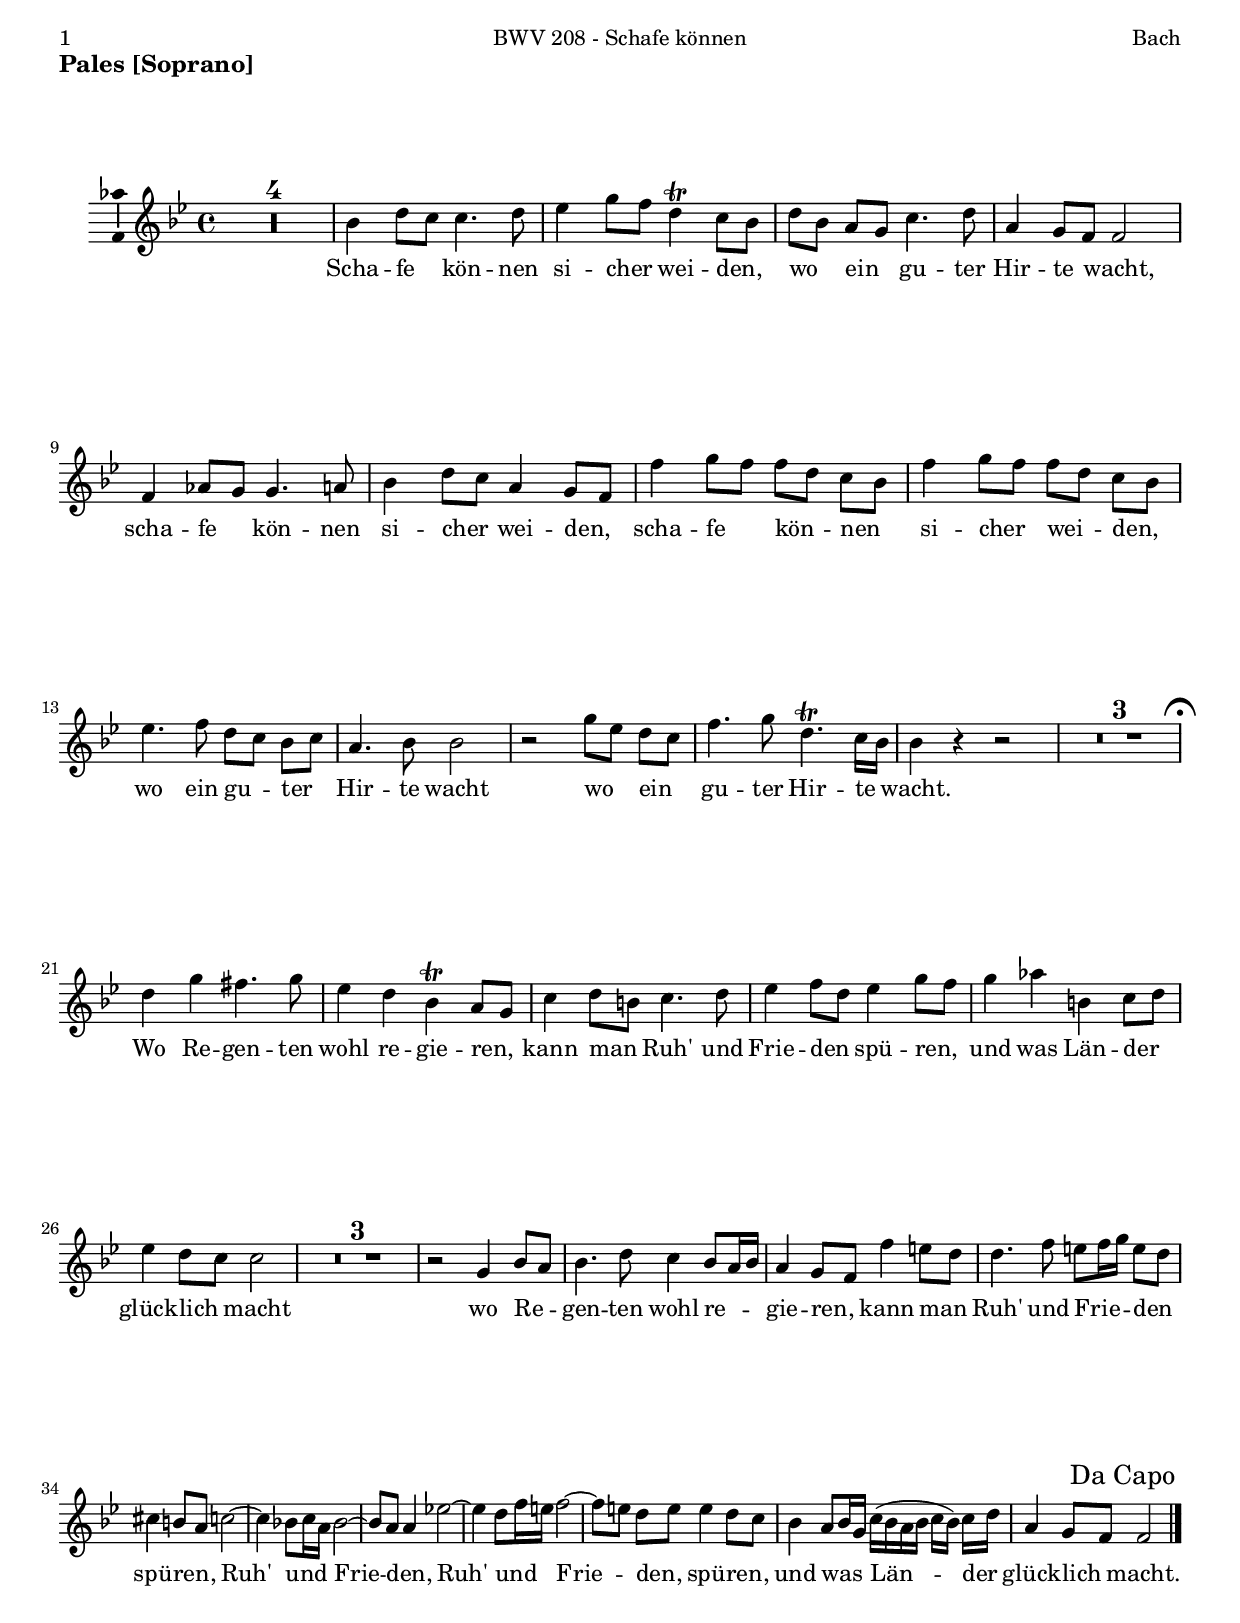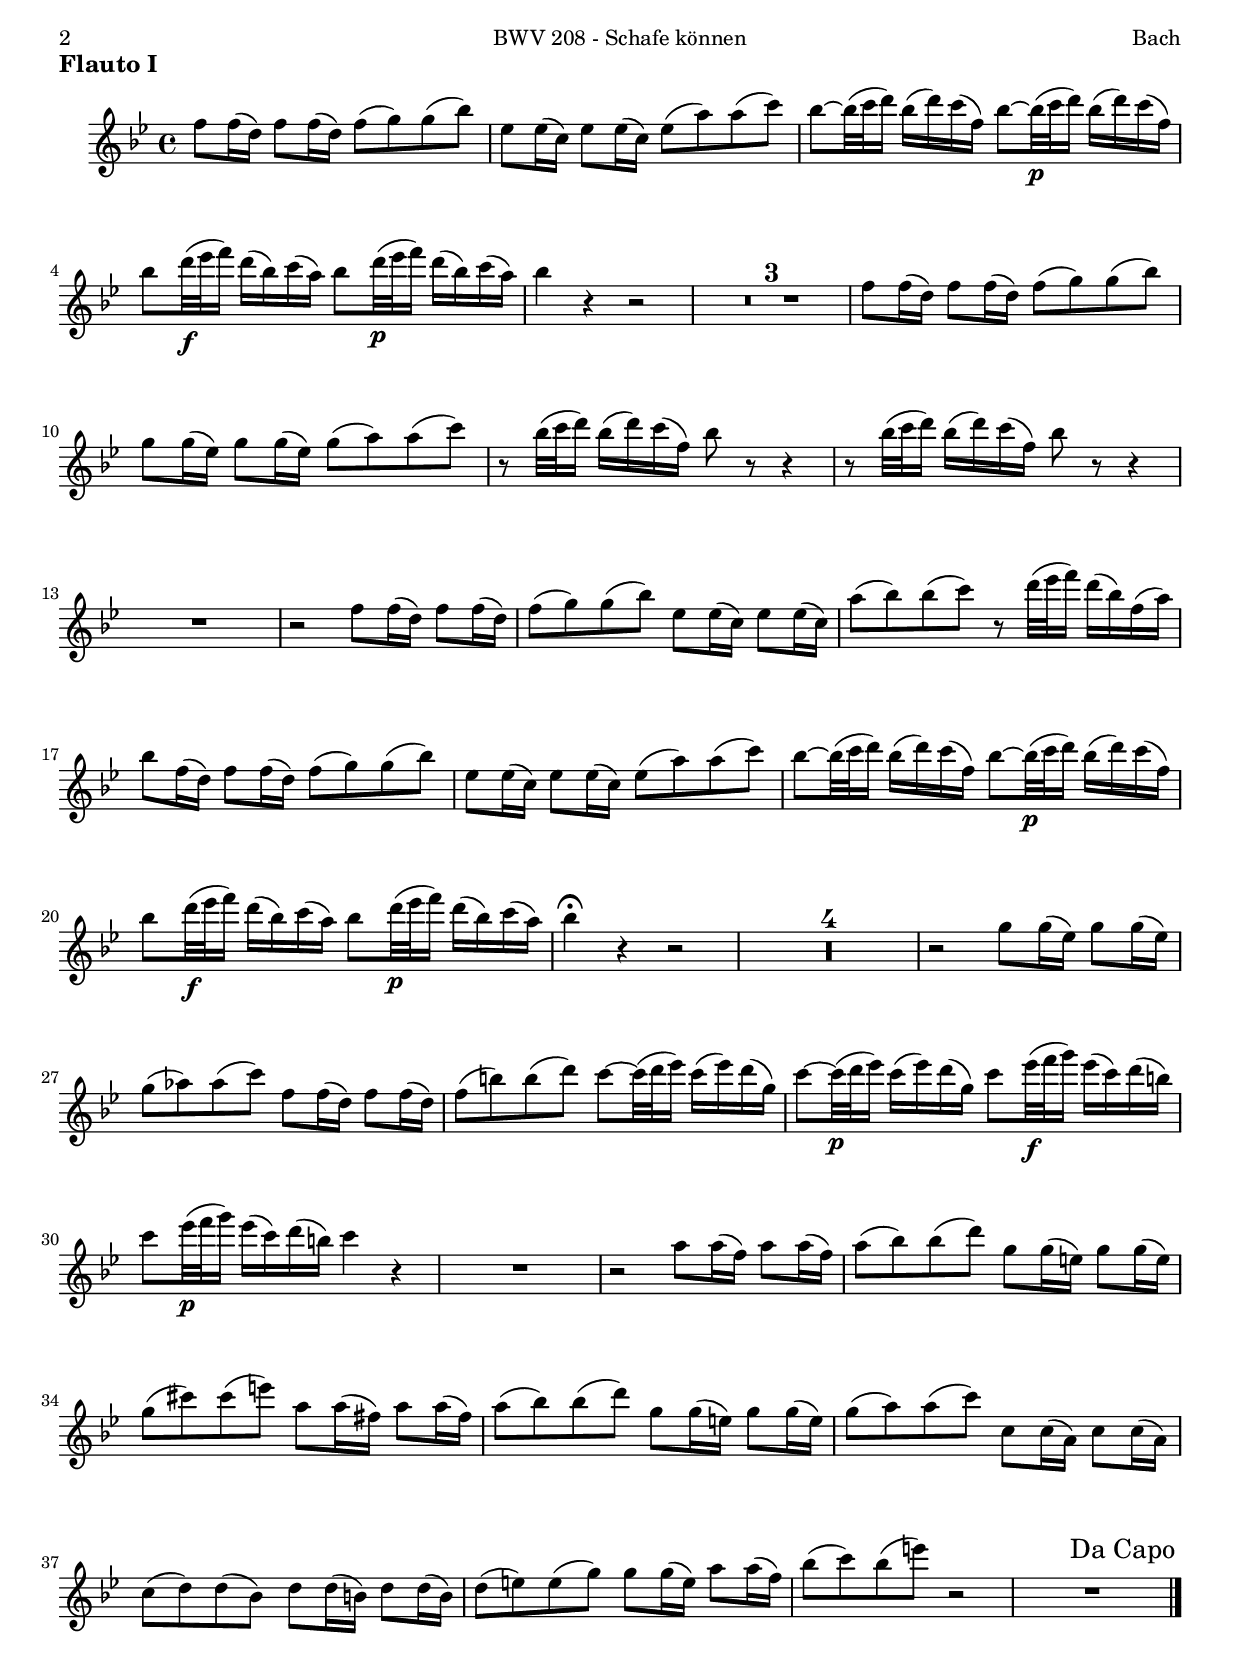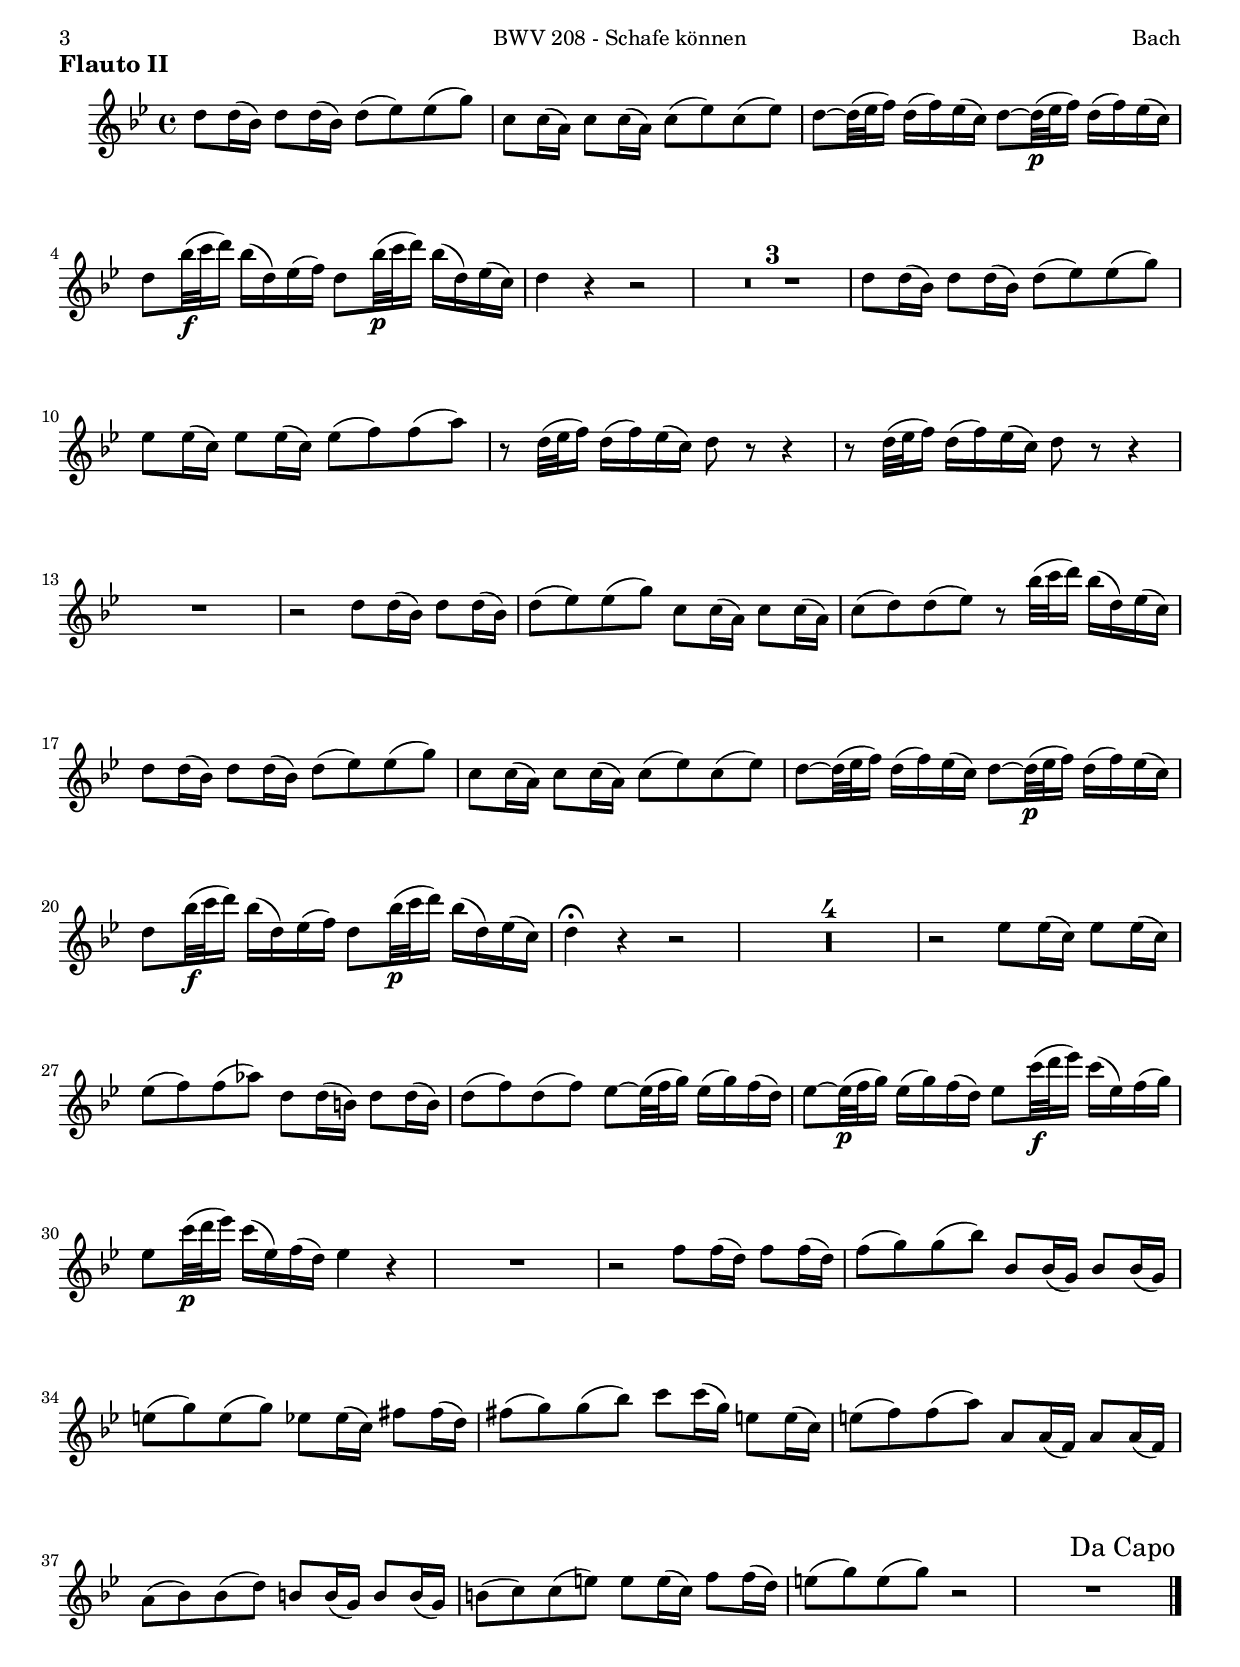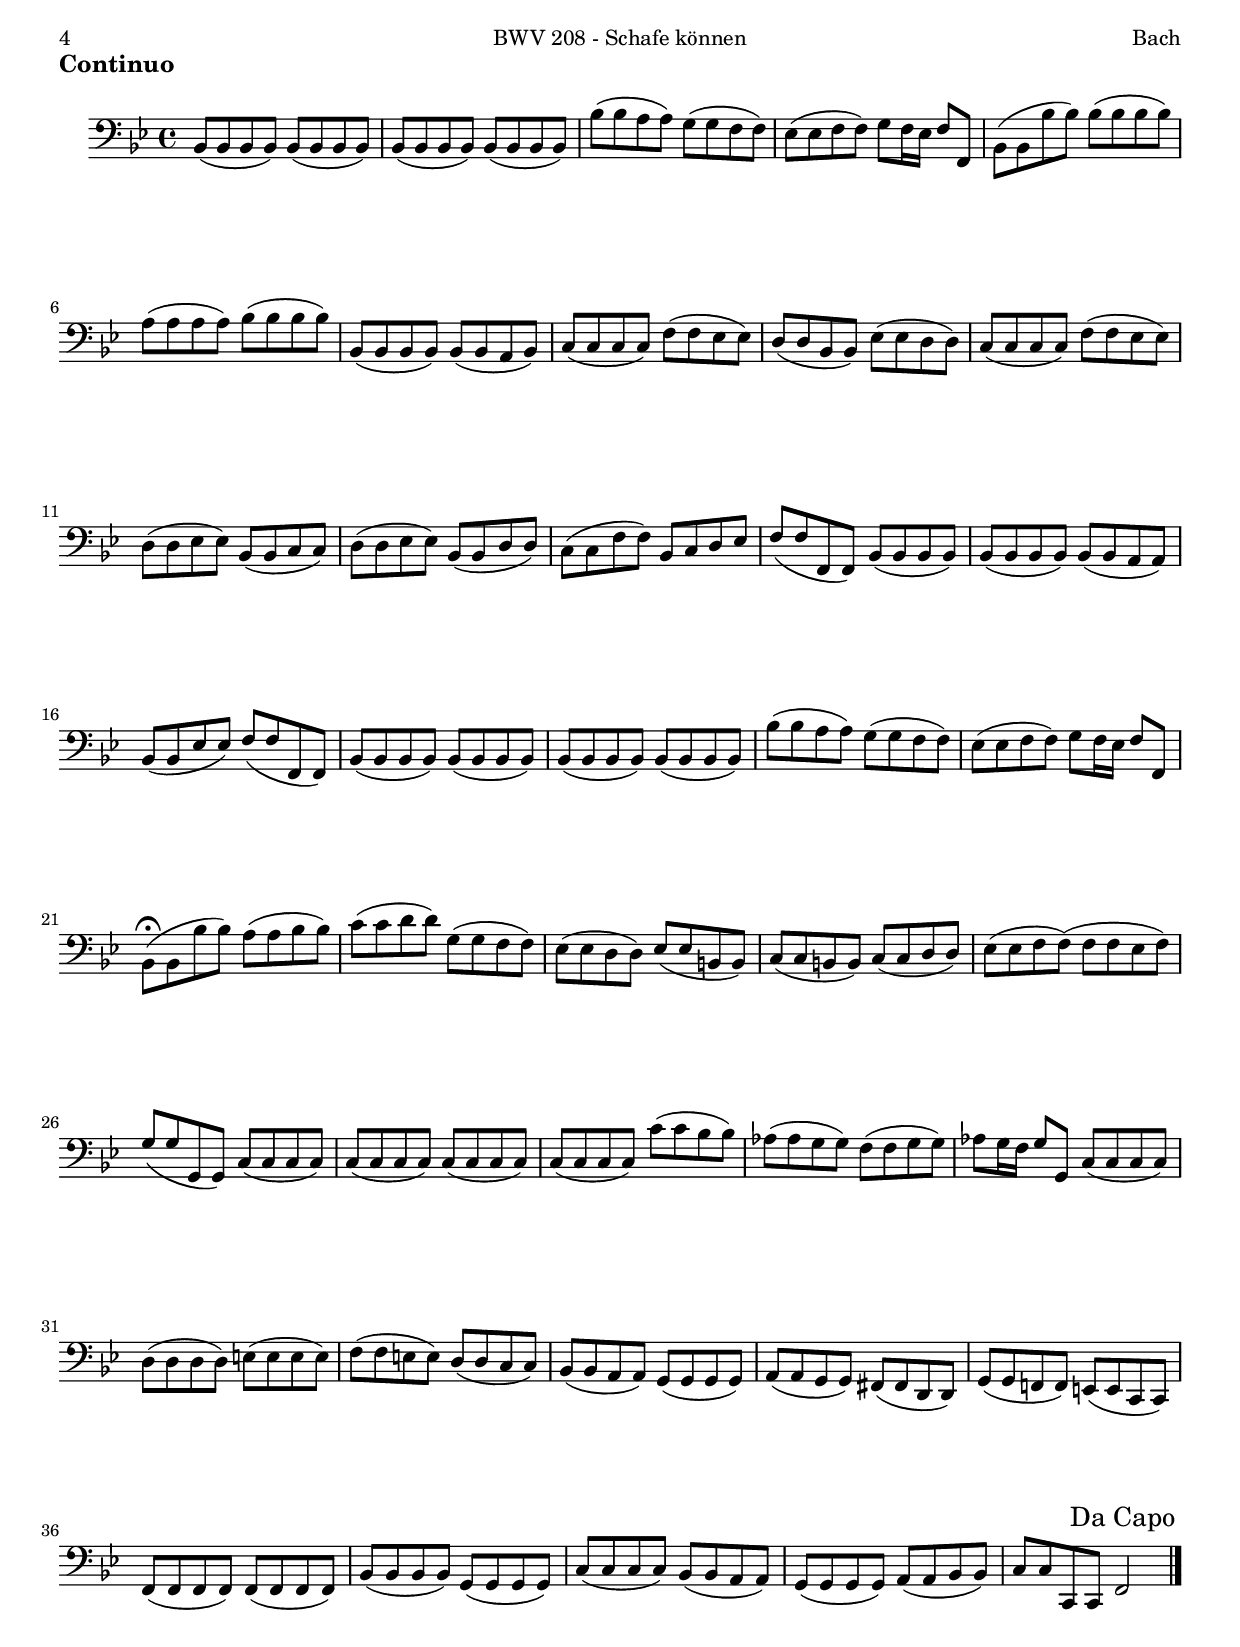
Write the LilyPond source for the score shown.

\version "2.18.0"

#(set-default-paper-size "a4")
#(set-global-staff-size 18.5)
#(ly:set-option 'point-and-click #f)
%nomobile

italicas=\override LyricText.font-shape = #'italic
rectas=\override LyricText.font-shape = #'upright
ss=\once \set suggestAccidentals = ##t
mtempo={\tempo 4 = 52}
pfermata=\markup{"(" \musicglyph #"scripts.ufermata" ")"}

htitle="BWV 208 - Schafe können"
hcomposer="Bach"
%{
\header {
	title=\markup{\fontsize #3 "9. Schafe können"}
	subtitle="Hunting Cantata BWV 208"
        subsubtitle=\markup{\null \vspace #1 }
        composer="Johann Sebastian Bach (1685-1750)"
        pdfauthor=\composer
       %opus="(-)"
	poet=\markup{"Arie"}
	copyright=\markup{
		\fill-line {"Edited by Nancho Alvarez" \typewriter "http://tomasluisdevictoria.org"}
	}
%	tagline=""
}
%}
global={
  \compressFullBarRests
  \key bes \major \time 4/4
  \skip 1*40 \bar "|."
  \override Score.RehearsalMark.self-alignment-X=#right
  \override Score.RehearsalMark.padding = #1.5
  \mark \markup{"Da Capo"}

}


soprano=\relative c''{
        \set autoBeaming=##f
        R1*4
        bes4 d8[ c] c4. d8
        ees4 g8[ f] d4^\trill c8[ bes]
        d[ bes] a[ g] c4. d8
        a4 g8[ f] f2
        f4 aes8[ g] g4. a8
        bes4 d8[ c] a4 g8[ f]
        f'4 g8[ f] f[ d] c[ bes]
        f'4 g8[ f] f[ d] c[ bes]
        ees4. f8 d8[ c] bes[ c]
        a4. bes8 bes2
        r2 g'8[ ees] d[ c]
        f4. g8 d4.^\trill c16[ bes]
        bes4 r r2
        R1*3
        \once \override Score.RehearsalMark.break-visibility = #end-of-line-visible
        \mark \markup{\musicglyph #"scripts.ufermata"}
        \break
        d4 g fis4. g8
        ees4 d bes^\trill a8[ g]
        c4 d8[ b] c4. d8
        ees4 f8[ d] ees4 g8[ f]
        g4 aes b, c8[ d]
        ees4 d8[ c] c2
        R1*3
        r2 g4 bes8[ a]
        bes4. d8 c4 bes8[ a16 bes]
        a4 g8[ f] f'4 e8[ d]
        d4. f8 e8[ f16 g] e8[ d]
        cis4 b8[ a] c2 ~
        c4 bes!8[ c16 a] bes2 ~
        bes8[ a] a4 ees'!2 ~
        ees4 d8[ f16 e] f2 ~
        f8[ e] d[ e] e4 d8[ c]
        bes4 a8[ bes16 g] c16[( bes a bes] c[ bes]) c[ d]
        a4 g8[ f] f2
}

flautauno = \relative c'' {
  \set autoBeaming=##t
  f8 f16( d) f8 f16( d) f8( g) g( bes)
  ees,8 ees16( c) ees8 ees16( c) ees8( a) a( c)
  bes8 ~ bes32( c d16) bes( d) c( f,) bes8 ~ bes32(-\p c d16) bes( d) c( f,)
  bes8 d32(-\f ees f16) d16( bes) c( a) bes8 d32(-\p ees f16) d16( bes) c( a)
  bes4 r r2
  R1*3
  f8 f16( d) f8 f16( d) f8( g) g( bes)
  g8 g16( ees) g8 g16( ees) g8( a) a( c)
  r8 bes32( c d16) bes( d) c( f,) bes8 r r4
  r8 bes32( c d16) bes( d) c( f,) bes8 r r4
  R1
  r2 f8 f16( d) f8 f16( d)
  f8( g) g( bes) ees,8 ees16( c) ees8 ees16( c)
  a'8( bes) bes( c) r8 d32( ees f16) d16( bes) f( a)
  bes8 f16( d) f8 f16( d) f8( g) g( bes)
  ees,8 ees16( c) ees8 ees16( c) ees8( a) a( c)
  bes8 ~ bes32( c d16) bes( d) c( f,) bes8 ~ bes32(-\p c d16) bes( d) c( f,)
  bes8 d32-\f( ees f16) d( bes) c( a) bes8 d32-\p( ees f16) d( bes) c( a)
  bes4^\fermata r r2
  R1*4  
  r2 g8 g16( ees) g8 g16( ees)
  g8( aes) aes( c) f, f16( d) f8 f16( d)
  f8( b) b( d) c8 ~ c32( d ees16) c( ees) d( g,)
  c8 ~ c32(-\p d ees16) c( ees) d( g,) c8 ees32(-\f f g16) ees( c) d( b)
  c8 ees32(-\p f g16) ees( c) d( b) c4 r
  R1
  r2 a8 a16( f) a8 a16( f)
  a8( bes) bes( d) g,8 g16( e) g8 g16( e)
  g8( cis) cis( e) a, a16( fis) a8 a16( fis)
  a8( bes) bes( d) g, g16( e) g8 g16( e)
  g8( a) a( c) c,8 c16( a) c8 c16( a)
  c8( d) d( bes) d8 d16( b) d8 d16( b)
  d8( e) e( g) g g16( e) a8 a16( f)
  bes8( c) bes( e) r2
  R1
}

flautados = \relative c'' {
  \set autoBeaming=##t
  d8 d16( bes) d8 d16( bes) d8( ees) ees( g)
  c,8 c16( a) c8 c16( a) c8( ees) c( ees)
  d8 ~ d32( ees f16) d( f) ees( c) d8 ~ d32(-\p ees f16) d( f) ees( c)
  d8 bes'32(-\f c d16) bes( d,) ees( f) d8 bes'32(-\p c d16) bes( d,) ees( c)
  d4 r r2
  R1*3
  d8 d16( bes) d8 d16( bes) d8( ees) ees( g)
  ees8 ees16( c) ees8 ees16( c) ees8( f) f( a)
  r8 d,32( ees f16) d( f) ees( c) d8 r r4
  r8 d32( ees f16) d( f) ees( c) d8 r r4
  R1
  r2 d8 d16( bes) d8 d16( bes)
  d8( ees) ees( g)
  c,8 c16( a) c8 c16( a)
  c8( d) d( ees) r8 bes'32( c d16) bes( d,) ees( c)
  d8 d16( bes) d8 d16( bes) d8( ees) ees( g)
  c,8 c16( a) c8 c16( a) c8( ees) c( ees)
  d8 ~ d32( ees f16) d( f) ees( c) d8 ~ d32-\p( ees f16) d( f) ees( c)
  d8 bes'32(\f c d16) bes( d,) ees( f) d8 bes'32(-\p c d16) bes16( d,) ees( c)
  d4^\fermata r r2
  R1*4
  r2 ees8 ees16( c) ees8 ees16( c)
  ees8( f) f( aes) d, d16( b) d8 d16( b)
  d8( f) d( f) ees8 ~ ees32( f g16) ees( g) f( d)
  ees8 ~ ees32(\p f g16) ees( g) f( d) ees8 c'32(-\f d ees16) c16( ees,) f( g)
  ees8 c'32(-\p d ees16) c( ees,) f( d) ees4 r
  R1
  r2 f8 f16( d) f8 f16( d)
  f8( g) g( bes)
  bes,8 bes16( g) bes8 bes16( g)
  e'8( g) e( g) ees8 ees16( c) fis8 fis16( d)
  fis8( g) g( bes) c8 c16( g) e8 e16( c)
  e8( f) f( a) a, a16( f) a8 a16( f)
  a8( bes) bes( d) b8 b16( g) b8 b16( g)
  b8( c) c( e) e e16( c) f8 f16( d)
  e8( g) e( g) r2 
  R1
}

continuo=\relative c{
  \set autoBeaming=##t
  bes8( bes bes bes) bes( bes bes bes)
  bes( bes bes bes) bes( bes bes bes)
  bes'8( bes a a) g( g f f)
  ees( ees f f) g8 f16 ees f8 f,
  bes( bes bes' bes) bes( bes bes bes)
  a( a a a) bes( bes bes bes)
  bes,( bes bes bes) bes( bes a bes)
  c8( c c c) f( f ees ees)
  d( d bes bes) ees( ees d d)
  c( c c c) f( f ees ees)
  d8( d ees ees) bes( bes c c)
  d( d ees ees) bes( bes d d)
  c( c f f) bes, c d ees
  f( f f, f) bes( bes bes bes)
  bes( bes bes bes) bes( bes a a)
  bes( bes ees ees) f( f f, f)
  bes( bes bes bes) bes( bes bes bes)
  bes( bes bes bes) bes( bes bes bes)
  bes'( bes a a) g( g f f)
  ees( ees f f) g8 f16 ees f8 f,
  bes8(-\fermata bes bes' bes)
  a( a bes bes)
  c( c d d) g,( g f f)
  ees( ees d d) ees( ees b b)
  c( c b b) c( c d d)
  ees( ees f f) (f f ees f)
  g( g g, g) c( c c c)
  c( c c c) c( c c c)
  c( c c c) c'( c bes bes)
  aes( aes g g) f( f g g)
  aes8 g16 f g8 g, c8( c c c)
  d8( d d d) e( e e e)
  f( f e e) d( d c c)
  bes( bes a a) g( g g g)
  a( a g g) fis( fis d d)
  g( g f! f) e( e c c)
  f( f f f) f( f f f)
  bes( bes bes bes) g( g g g)
  c( c c c) bes( bes a a)
  g( g g g) a( a bes bes)
  c c c, c f2
}
guia=\relative c''{
\set autoBeaming=##t
}


textosoprano=\lyricmode{
Scha -- fe kön -- nen si -- cher wei -- den,
wo ein gu -- ter Hir -- te wacht,
scha -- fe kön -- nen si -- cher wei -- den,
scha -- fe kön -- nen si -- cher wei -- den,
wo ein gu -- ter Hir -- te wacht
wo ein gu -- ter Hir -- te wacht.

Wo Re -- gen -- ten wohl re -- gie -- ren,
kann man Ruh' und Frie -- den spü -- ren,
und was Län -- der glück -- lich macht
wo Re -- gen -- ten wohl re -- gie -- ren,
kann man Ruh' und Frie -- den spü -- ren,
Ruh' und Frie -- den,
Ruh' und Frie -- den,
spü -- ren,
und was Län -- der glück -- lich macht.
}

\markup{\bold \larger "Pales [Soprano]"}
\score{
        \new Staff\with{\consists Ambitus_engraver }
        <<\global
	\new Voice="v5" {
		%\set Staff.instrumentName=\markup{\center-column{"Pales" \raise #1 \smaller "[Soprano]"} }
		\clef "treble"
		\soprano }
	\new Lyrics \lyricsto "v5" {\textosoprano }
	>>
}
\pageBreak

\markup{\bold \larger "Flauto I"}
\score{
      \new Staff<<\global
	\new Voice="v1" {
		%\set Staff.instrumentName=\markup{"Flauto I e II"}
		\clef "treble" % clave de sol en primera
		\flautauno }
	>>
}
\pageBreak

\markup{\bold \larger "Flauto II"}
\score{	
	\new Staff <<\global
	\new Voice="v2" {
%		\set Staff.instrumentName=\markup{"Flauto II"}
		\clef "treble" % clave de sol en primera
		\flautados }
	>>
}
\pageBreak

\markup{\bold \larger "Continuo"}
\score{
        \new Staff<<\global
	\new Voice="c" {
		%\set Staff.instrumentName=\markup{"Continuo"}
		\clef "bass"
		\continuo } 
	>>  
}

%{
\layout{ 
	\context {\Lyrics 
		\override VerticalAxisGroup.staff-affinity = #UP
		\override VerticalAxisGroup.nonstaff-relatedstaff-spacing =
			#'((basic-distance . 0) (minimum-distance . 0) (padding . 1))
		\override LyricText.font-size = #1.2
		\override LyricHyphen.minimum-distance = #0.5
	}
	\context {\Score 
		tempoHideNote = ##t
		\override BarNumber.padding = #2 
	}
	\context {\Voice 
		%melismaBusyProperties = #'()
		%autoBeaming = ##f
	}
	\context {\Staff 
                %\RemoveEmptyStaves %notablet
                %\override VerticalAxisGroup.remove-first = ##t
		\override VerticalAxisGroup.staff-staff-spacing =
			#'((basic-distance . 10) (minimum-distance . 0) (padding . 1))
		%\consists Ambitus_engraver 
		\override LigatureBracket.padding = #1
	}
}

%}


\paper{
	evenHeaderMarkup=\markup  \fill-line { \fromproperty #'page:page-number-string \htitle \hcomposer }
	oddHeaderMarkup= \markup  \fill-line { \on-the-fly #not-first-page \hcomposer \on-the-fly #not-first-page \htitle \on-the-fly #not-first-page \fromproperty #'page:page-number-string }
        oddHeaderMarkup = \evenHeaderMarkup
%system-count=20
	%page-count = 1
	ragged-last-bottom = ##f
	indent=0.5\cm
	system-system-spacing =
	#'((basic-distance . 20) (minimum-distance . 0) (padding . 5))
	top-system-spacing = % header
	#'((basic-distance . 12) (minimum-distance . 0) (padding . 0))
	last-bottom-spacing = % footer
	#'((basic-distance . 15) (minimum-distance . 0) (padding . 0))
	markup-system-spacing.padding = #1.5
}
